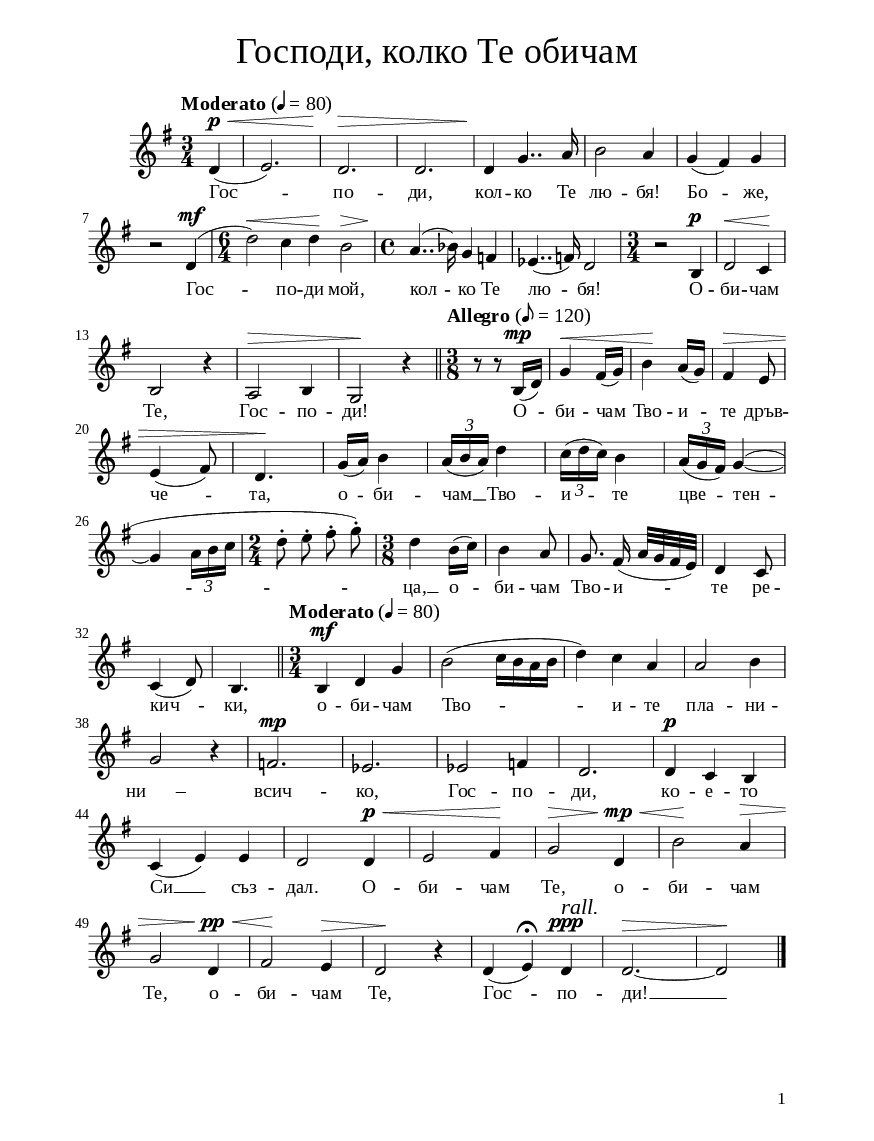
\version "2.24.4"

% include paper part and global functions
\include "include/globals.ily"

\bookpart {
  \label #'ref210
  \tocItem \markup "Господи, колко Те обичам"
  \paper {
    print-all-headers = ##t
    print-page-number = ##t
    print-first-page-number = ##t

    % put page numbers on the bottom
    oddHeaderMarkup = \markup ""
    evenHeaderMarkup = \markup ""
    oddFooterMarkup = \markup
    \fill-line {
      ""
      \if \should-print-page-number \fromproperty #'page:page-number-string
    }
    evenFooterMarkup = \markup
    \fill-line {
      \if \should-print-page-number \fromproperty #'page:page-number-string
      ""
    }

    left-margin = 1.5\cm
    right-margin = 1.5\cm
    top-margin = 1.6\cm
    bottom-margin = 1.2\cm
    ragged-bottom = ##t % do not spread the staves to fill the whole vertical space

    % change distance between staves
    system-system-spacing =
    #'((basic-distance . 11)
       (minimum-distance . 6)
       (padding . 1)
       (stretchability . 12))
  }
  \score {
    \include "include/score-layout.ily"

    \new Voice \absolute {
      \clef treble
      \key g \major
      \time 3/4
      \tempoFunc "Moderato" 4 "80"
      \autoBeamOff
      \partial 4
      d'4^\p^\< ( | % 2
      e'2. ) | % 3
      d'2. ^\! ^\> | % 4
      d'2. | % 5
      d'4 ^\! g'4.. a'16 | % 6
      b'2 a'4 | % 7
      g'4 ( fis'4 ) g'4 | \break  % 8
      r2 d'4 ( ^\mf | % 9
      \time 6/4  | % 9
      d''2 ) ^\<  c''4  d''4 ^\!  b'2
      ^\> |
      \time 4/4  |
      a'4.. ( ^\!  bes'16 ) g'4 f'4 | % 11
      es'4.. ( f'16 ) d'2 | % 12
      \time 3/4  | % 12
      r2 b4 ^\p | % 13
      d'2 ^\< c'4 ^\! \break | % 14
      b2 r4 | % 15
      \once \override Hairpin.to-barline = ##f
      a2 ^\> b4 | % 16
      g2 ^\! r4 \bar "||"
      \time 3/8 \tempoFunc "Allegro" 8 "120" | % 17
      r8 r8 b16 ( [ ^\mp d'16 ) ] | % 18
      \once \override Hairpin.to-barline = ##f
      g'4 ^\< fis'16 ( [ g'16 ) ] | % 19
      b'4 ^\! a'16 ( [ g'16 ) ] |
      \once \override Hairpin.to-barline = ##f
      fis'4 ^\> e'8 \break | % 21
      e'4 ( fis'8 ) | % 22
      d'4. ^\! | % 23
      g'16 ( [ a'16 ) ]
      b'4 | % 24
      \once \omit TupletBracket
      \times 2/3  {
        a'16 ( [ b'16 a'16 ) ]
      }
      d''4 | \once \omit TupletBracket
      \times 2/3  {
        c''16 ( [  d''16  c''16 ) ]
      }
      b'4  | \once \omit TupletBracket
      \times 2/3  {
        a'16 ( [ g'16 fis'16 ) ]
      } g'4 ( ~
      | \break
      g'4 \times 2/3  { a'16 [b'16 c''16] }| % 28
      \time 2/4 d''8 -.   e''8 -.  fis''8 -.
      g''8 -.) | \time 3/8 d''4
      b'16 ( [  c''16 ) ] |
      b'4  a'8 | % 31
      g'8.  fis'16 ( a'32 [ g'32
      fis'32 e'32 ) ] | % 32
      d'4 c'8 \break | % 33
      c'4 ( d'8 ) | % 34
      b4. \bar "||"
      \time 3/4  | % 35
      \tempoFunc "Moderato" 4 "80"
      b4 ^\mf
      d'4 g'4 | % 36
      b'2 (  c''16 [  b'16  a'16
      b'16 ] | % 37
      d''4 )  c''4 a'4 | % 38
      a'2  b'4 \break | % 39

      g'2 r4 |
      f'2. ^\mp | % 41
      es'2. | % 42
      es'2 f'4 | % 43
      d'2. | % 44
      d'4 ^\p c'4 b4 \break | % 45
      c'4 ( e'4 ) e'4 | % 46
      d'2 d'4 ^\p ^\< | % 47
      e'2 fis'4 ^\! | % 48
      \override Hairpin.to-barline = ##f
      g'2 ^\> d'4 ^\mp ^\!

      ^\<  | % 49
      b'2 ^\! a'4 ^\> \break |
      g'2 d'4 ^\! ^\pp  ^\< | % 51
      fis'2  ^\! e'4 ^\> | % 52
      d'2 ^\! r4 | % 53
      d'4 ( e'4 ) ^\fermata d'4
      ^\markup{
        \huge \italic
        {rall.}
      }
      ^\ppp | % 54
      d'2. ~ ^\> | % 55
      d'2 ^\! \bar "|."
    }

    \addlyrics {
      Гос -- по --
      ди, кол -- ко Те лю -- бя! Бо -- же, Гос -- по
      -- ди мой, кол -- ко Те лю -- бя! О -- би -- чам
      Те, Гос -- по -- ди! О -- би -- чам Тво -- и --
      те дръв -- че -- та, о -- би -- чам __ Тво -- и --
      те цве -- тен -- ца, __ о -- би
      -- чам Тво -- и -- те ре -- кич -- ки, о -- би --
      чам Тво -- и -- те  пла -- ни -- "ни      –" всич -- ко,
      Гос -- по -- ди, ко -- е -- то Си __ съз -- дал. О
      -- би -- чам Те, о -- би -- чам Те, о -- би --
      чам Те, Гос -- по -- ди! __}

      \header {
        title = \titleFunc #'ref_desc_15 "Господи, колко Те обичам" "Gospodi, kolko Te običam"
      }

      \midi{}

    } % score

  } % bookpart

  % Più mosso
  %
